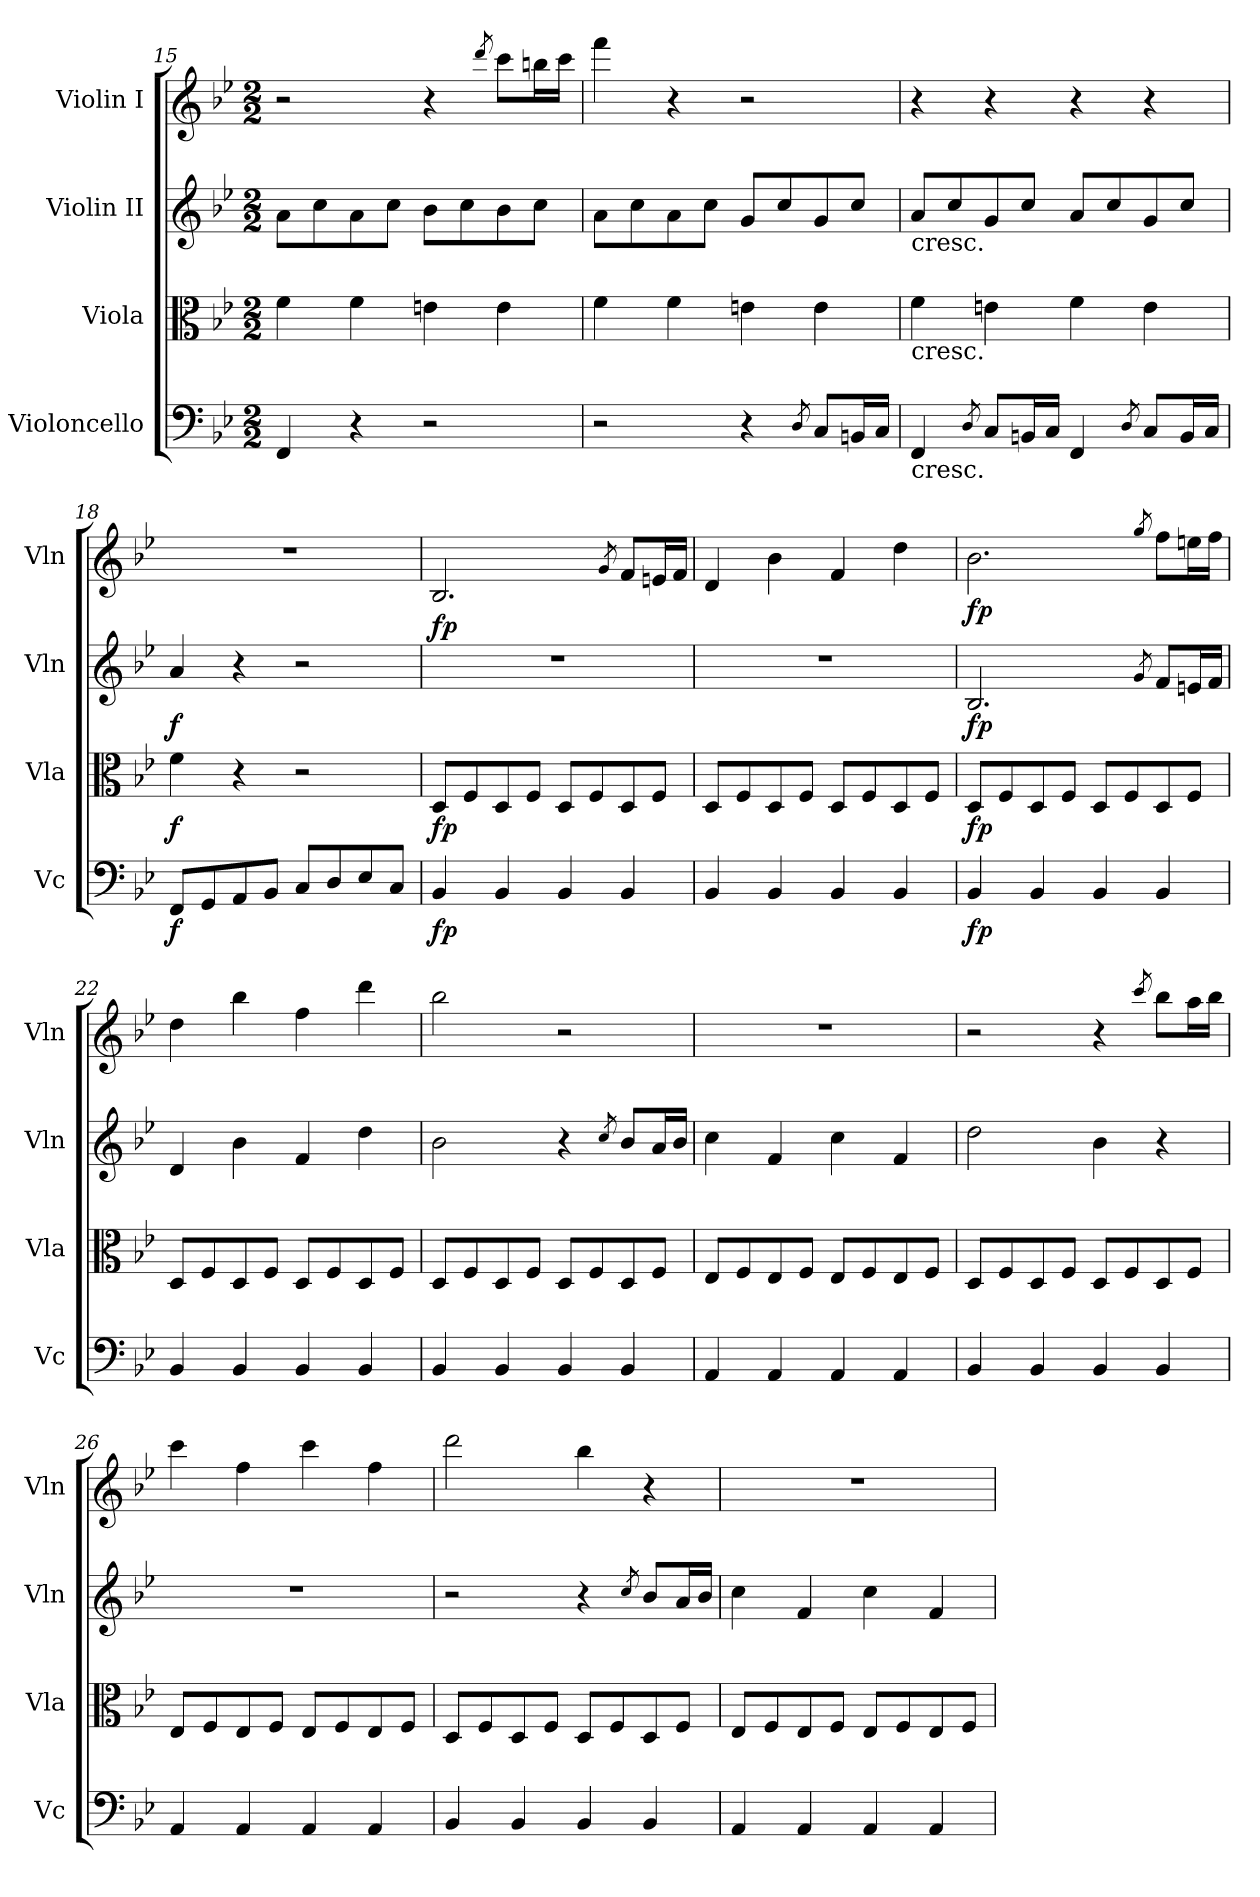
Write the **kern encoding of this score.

**kern	**dynam	**kern	**dynam	**kern	**dynam	**kern	**dynam
*part4	*part4	*part3	*part3	*part2	*part2	*part1	*part1
*staff4	*staff4	*staff3	*staff3	*staff2	*staff2	*staff1	*staff1
*I"Violoncello	*	*I"Viola	*	*I"Violin II	*	*I"Violin I	*
*I'Vc	*	*I'Vla	*	*I'Vln	*	*I'Vln	*
*clefF4	*	*clefC3	*	*clefG2	*	*clefG2	*
*k[b-e-]	*	*k[b-e-]	*	*k[b-e-]	*	*k[b-e-]	*
*B-:	*	*B-:	*	*B-:	*	*B-:	*
*M2/2	*	*M2/2	*	*M2/2	*	*M2/2	*
=15	=15	=15	=15	=15	=15	=15	=15
4FF/	.	4f\	.	8a\L	.	2r	.
.	.	.	.	8cc\	.	.	.
4r	.	4f\	.	8a\	.	.	.
.	.	.	.	8cc\J	.	.	.
2r	.	4en\	.	8b-\L	.	4r	.
.	.	.	.	8cc\	.	.	.
.	.	.	.	.	.	8qddd/	.
.	.	4e\	.	8b-\	.	8ccc\L	.
.	.	.	.	8cc\J	.	16bbn\L	.
.	.	.	.	.	.	16ccc\JJ	.
!!LO:PB:g=z
=16	=16	=16	=16	=16	=16	=16	=16
2r	.	4f\	.	8a\L	.	4fff\	.
.	.	.	.	8cc\	.	.	.
.	.	4f\	.	8a\	.	4r	.
.	.	.	.	8cc\J	.	.	.
4r	.	4en\	.	8g/L	.	2r	.
.	.	.	.	8cc/	.	.	.
8qD/	.	.	.	.	.	.	.
8C/L	.	4e\	.	8g/	.	.	.
16BBn/L	.	.	.	8cc/J	.	.	.
16C/JJ	.	.	.	.	.	.	.
=17	=17	=17	=17	=17	=17	=17	=17
!	!	!	!	!LO:TX:b:t=cresc.	!	!	!
!	!	!LO:TX:b:t=cresc.	!	!	!	!	!
!LO:TX:b:t=cresc.	!	!	!	!	!	!	!
4FF/	.	4f\	.	8a/L	.	4r	.
.	.	.	.	8cc/	.	.	.
8qD/	.	.	.	.	.	.	.
8C/L	.	4en\	.	8g/	.	4r	.
16BBn/L	.	.	.	8cc/J	.	.	.
16C/JJ	.	.	.	.	.	.	.
4FF/	.	4f\	.	8a/L	.	4r	.
.	.	.	.	8cc/	.	.	.
8qD/	.	.	.	.	.	.	.
8C/L	.	4e\	.	8g/	.	4r	.
16BB/L	.	.	.	8cc/J	.	.	.
16C/JJ	.	.	.	.	.	.	.
=18	=18	=18	=18	=18	=18	=18	=18
!	!LO:DY:b	!	!LO:DY:b	!	!LO:DY:b	!	!
8FF/L	f	4f\	f	4a/	f	1r	.
8GG/	.	.	.	.	.	.	.
8AA/	.	4r	.	4r	.	.	.
8BB-/J	.	.	.	.	.	.	.
8C/L	.	2r	.	2r	.	.	.
8D/	.	.	.	.	.	.	.
8E-/	.	.	.	.	.	.	.
8C/J	.	.	.	.	.	.	.
=19	=19	=19	=19	=19	=19	=19	=19
!	!LO:DY:b	!	!LO:DY:b	!	!LO:DY:a	!	!
4BB-/	fp	8D/L	fp	1r	fp	2.B-/	.
.	.	8F/	.	.	.	.	.
4BB-/	.	8D/	.	.	.	.	.
.	.	8F/J	.	.	.	.	.
4BB-/	.	8D/L	.	.	.	.	.
.	.	8F/	.	.	.	.	.
.	.	.	.	.	.	8qg/	.
4BB-/	.	8D/	.	.	.	8f/L	.
.	.	8F/J	.	.	.	16en/L	.
.	.	.	.	.	.	16f/JJ	.
!!LO:PB:g=z
=20	=20	=20	=20	=20	=20	=20	=20
4BB-/	.	8D/L	.	1r	.	4d/	.
.	.	8F/	.	.	.	.	.
4BB-/	.	8D/	.	.	.	4b-\	.
.	.	8F/J	.	.	.	.	.
4BB-/	.	8D/L	.	.	.	4f/	.
.	.	8F/	.	.	.	.	.
4BB-/	.	8D/	.	.	.	4dd\	.
.	.	8F/J	.	.	.	.	.
=21	=21	=21	=21	=21	=21	=21	=21
!	!LO:DY:b	!	!LO:DY:b	!	!LO:DY:b	!	!LO:DY:b
4BB-/	fp	8D/L	fp	2.B-/	fp	2.b-\	fp
.	.	8F/	.	.	.	.	.
4BB-/	.	8D/	.	.	.	.	.
.	.	8F/J	.	.	.	.	.
4BB-/	.	8D/L	.	.	.	.	.
.	.	8F/	.	.	.	.	.
.	.	.	.	8qg/	.	8qgg/	.
4BB-/	.	8D/	.	8f/L	.	8ff\L	.
.	.	8F/J	.	16en/L	.	16een\L	.
.	.	.	.	16f/JJ	.	16ff\JJ	.
=22	=22	=22	=22	=22	=22	=22	=22
4BB-/	.	8D/L	.	4d/	.	4dd\	.
.	.	8F/	.	.	.	.	.
4BB-/	.	8D/	.	4b-\	.	4bb-\	.
.	.	8F/J	.	.	.	.	.
4BB-/	.	8D/L	.	4f/	.	4ff\	.
.	.	8F/	.	.	.	.	.
4BB-/	.	8D/	.	4dd\	.	4ddd\	.
.	.	8F/J	.	.	.	.	.
=23	=23	=23	=23	=23	=23	=23	=23
4BB-/	.	8D/L	.	2b-\	.	2bb-\	.
.	.	8F/	.	.	.	.	.
4BB-/	.	8D/	.	.	.	.	.
.	.	8F/J	.	.	.	.	.
4BB-/	.	8D/L	.	4r	.	2r	.
.	.	8F/	.	.	.	.	.
.	.	.	.	8qcc/	.	.	.
4BB-/	.	8D/	.	8b-/L	.	.	.
.	.	8F/J	.	16a/L	.	.	.
.	.	.	.	16b-/JJ	.	.	.
!!LO:LB:g=z
=24	=24	=24	=24	=24	=24	=24	=24
4AA/	.	8E-/L	.	4cc\	.	1r	.
.	.	8F/	.	.	.	.	.
4AA/	.	8E-/	.	4f/	.	.	.
.	.	8F/J	.	.	.	.	.
4AA/	.	8E-/L	.	4cc\	.	.	.
.	.	8F/	.	.	.	.	.
4AA/	.	8E-/	.	4f/	.	.	.
.	.	8F/J	.	.	.	.	.
=25	=25	=25	=25	=25	=25	=25	=25
4BB-/	.	8D/L	.	2dd\	.	2r	.
.	.	8F/	.	.	.	.	.
4BB-/	.	8D/	.	.	.	.	.
.	.	8F/J	.	.	.	.	.
4BB-/	.	8D/L	.	4b-\	.	4r	.
.	.	8F/	.	.	.	.	.
.	.	.	.	.	.	8qccc/	.
4BB-/	.	8D/	.	4r	.	8bb-\L	.
.	.	8F/J	.	.	.	16aa\L	.
.	.	.	.	.	.	16bb-\JJ	.
=26	=26	=26	=26	=26	=26	=26	=26
4AA/	.	8E-/L	.	1r	.	4ccc\	.
.	.	8F/	.	.	.	.	.
4AA/	.	8E-/	.	.	.	4ff\	.
.	.	8F/J	.	.	.	.	.
4AA/	.	8E-/L	.	.	.	4ccc\	.
.	.	8F/	.	.	.	.	.
4AA/	.	8E-/	.	.	.	4ff\	.
.	.	8F/J	.	.	.	.	.
=27	=27	=27	=27	=27	=27	=27	=27
4BB-/	.	8D/L	.	2r	.	2ddd\	.
.	.	8F/	.	.	.	.	.
4BB-/	.	8D/	.	.	.	.	.
.	.	8F/J	.	.	.	.	.
4BB-/	.	8D/L	.	4r	.	4bb-\	.
.	.	8F/	.	.	.	.	.
.	.	.	.	8qcc/	.	.	.
4BB-/	.	8D/	.	8b-/L	.	4r	.
.	.	8F/J	.	16a/L	.	.	.
.	.	.	.	16b-/JJ	.	.	.
!!LO:PB:g=z
=28	=28	=28	=28	=28	=28	=28	=28
4AA/	.	8E-/L	.	4cc\	.	1r	.
.	.	8F/	.	.	.	.	.
4AA/	.	8E-/	.	4f/	.	.	.
.	.	8F/J	.	.	.	.	.
4AA/	.	8E-/L	.	4cc\	.	.	.
.	.	8F/	.	.	.	.	.
4AA/	.	8E-/	.	4f/	.	.	.
.	.	8F/J	.	.	.	.	.
=	=	=	=	=	=	=	=
*-	*-	*-	*-	*-	*-	*-	*-
